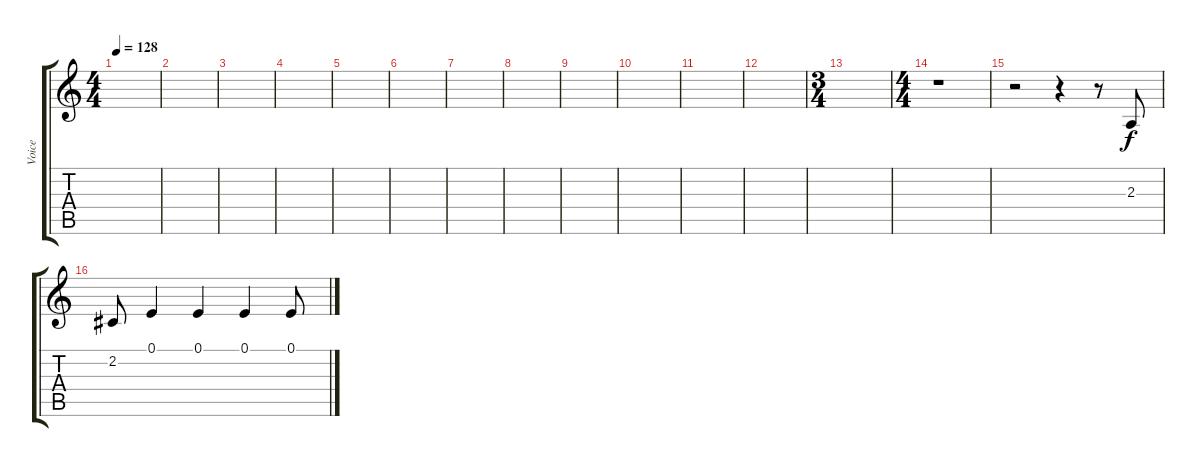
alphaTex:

\track ("Voice" "Voice") {instrument lead2sawtooth}
\staff {score tabs}
\tuning (E4 B3 G3 D3 A2 E2) {hide}
\ts (4 4)
\tempo 128
\clef g2
\ks c
|
|
|
|
|
|
|
|
|
|
|
|
\ts (3 4)
|
\ts (4 4)
r.1 |
r.2 r.4 r.8 2.3.8{volume 16 instrument lead2sawtooth} |
2.2.8 0.1.4 0.1.4 0.1.4 0.1.8
